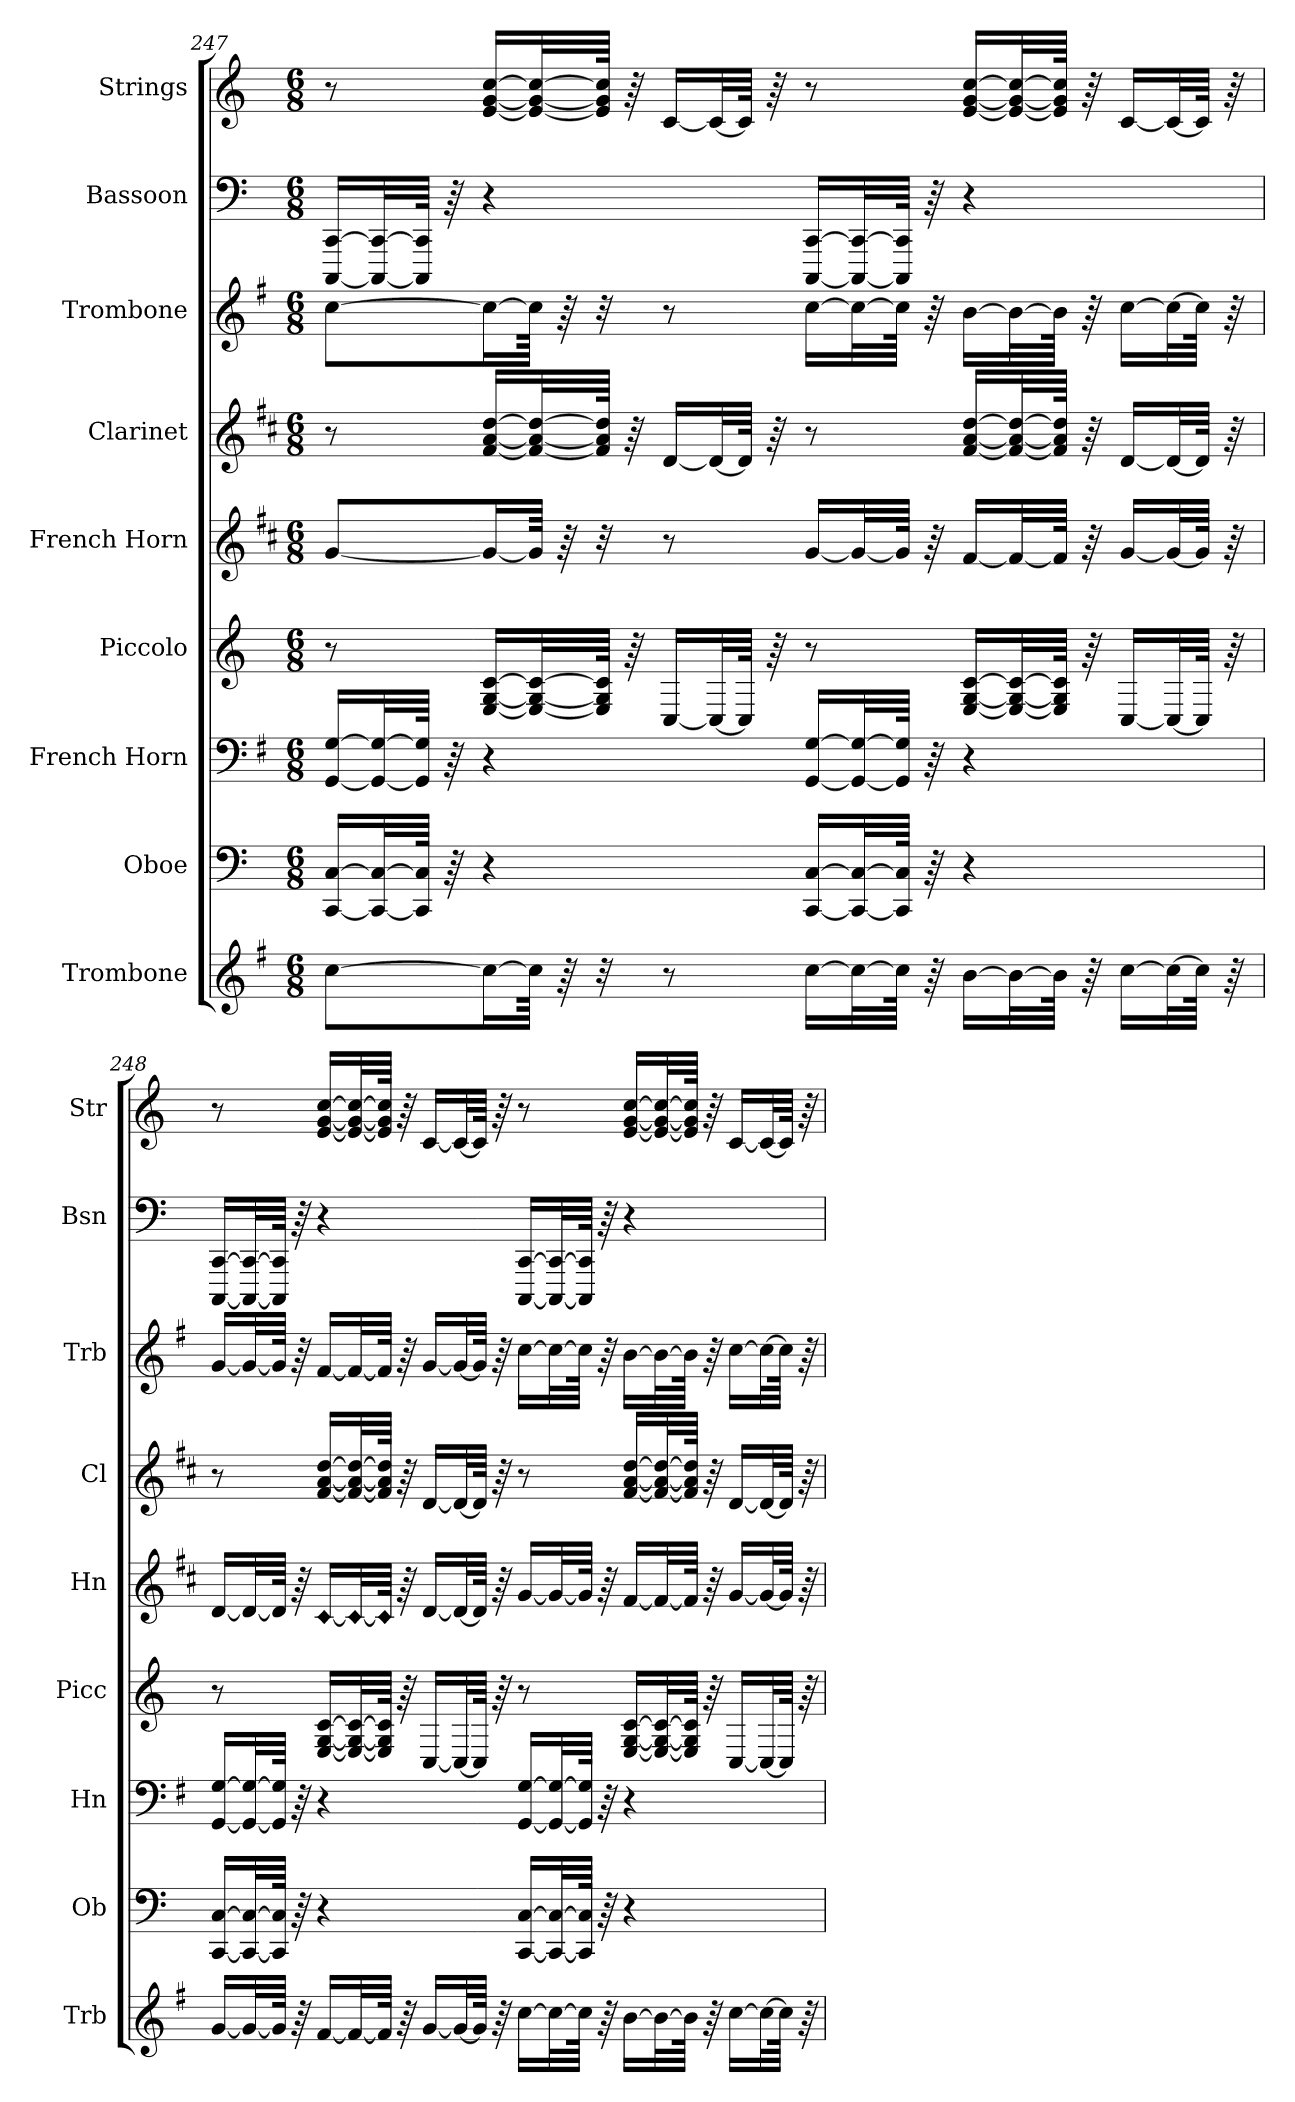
**kern	**kern	**kern	**kern	**kern	**kern	**kern	**kern	**kern
*part9	*part8	*part7	*part6	*part5	*part4	*part3	*part2	*part1
*staff9	*staff8	*staff7	*staff6	*staff5	*staff4	*staff3	*staff2	*staff1
*I"Trombone	*I"Oboe	*I"French Horn	*I"Piccolo	*I"French Horn	*I"Clarinet	*I"Trombone	*I"Bassoon	*I"Strings
*I'Trb	*I'Ob	*I'Hn	*I'Picc	*I'Hn	*I'Cl	*I'Trb	*I'Bsn	*I'Str
!!LO:PB:g=z
*clefG2	*clefF4	*clefF4	*clefG2	*clefG2	*clefG2	*clefG2	*clefF4	*clefG2
*	*	*ITrd4c7	*ITrd-7c-12	*ITrd4c7	*ITrd1c2	*	*	*
*k[f#]	*k[]	*k[]	*k[]	*k[f#]	*k[]	*k[f#]	*k[]	*k[]
*M6/8	*M6/8	*M6/8	*M6/8	*M6/8	*M6/8	*M6/8	*M6/8	*M6/8
=247	=247	=247	=247	=247	=247	=247	=247	=247
[8cc\L	[16CC/ [16C/LL	[16CC/ [16C/LL	8r	[8c/L	8r	[8cc\L	[16CCC/ [16CC/LL	8r
.	32CC/_ 32C/_L	32CC/_ 32C/_L	.	.	.	.	32CCC/_ 32CC/_L	.
.	64CC/] 64C/]JJJk	64CC/] 64C/]JJJk	.	.	.	.	64CCC/] 64CC/]JJJk	.
.	64r	64r	.	.	.	.	64r	.
16cc\L_	4r	4r	[16e/ [16g/ [16cc/LL	16c/L_	[16e/ [16g/ [16cc/LL	16cc\L_	4r	[16e/ [16g/ [16cc/LL
64cc\JJkk]	.	.	32e/_ 32g/_ 32cc/_L	64c/JJkk]	32e/_ 32g/_ 32cc/_L	64cc\JJkk]	.	32e/_ 32g/_ 32cc/_L
64r	.	.	.	64r	.	64r	.	.
32r	.	.	64e/] 64g/] 64cc/]JJJk	32r	64e/] 64g/] 64cc/]JJJk	32r	.	64e/] 64g/] 64cc/]JJJk
.	.	.	64r	.	64r	.	.	64r
8r	.	.	[16c/LL	8r	[16c/LL	8r	.	[16c/LL
.	.	.	32c/L_	.	32c/L_	.	.	32c/L_
.	.	.	64c/JJJk]	.	64c/JJJk]	.	.	64c/JJJk]
.	.	.	64r	.	64r	.	.	64r
[16cc\LL	[16CC/ [16C/LL	[16CC/ [16C/LL	8r	[16c/LL	8r	[16cc\LL	[16CCC/ [16CC/LL	8r
32cc\L_	32CC/_ 32C/_L	32CC/_ 32C/_L	.	32c/L_	.	32cc\L_	32CCC/_ 32CC/_L	.
64cc\JJJk]	64CC/] 64C/]JJJk	64CC/] 64C/]JJJk	.	64c/JJJk]	.	64cc\JJJk]	64CCC/] 64CC/]JJJk	.
64r	64r	64r	.	64r	.	64r	64r	.
[16b\LL	4r	4r	[16e/ [16g/ [16cc/LL	[16B/LL	[16e/ [16g/ [16cc/LL	[16b\LL	4r	[16e/ [16g/ [16cc/LL
32b\L_	.	.	32e/_ 32g/_ 32cc/_L	32B/L_	32e/_ 32g/_ 32cc/_L	32b\L_	.	32e/_ 32g/_ 32cc/_L
64b\JJJk]	.	.	64e/] 64g/] 64cc/]JJJk	64B/JJJk]	64e/] 64g/] 64cc/]JJJk	64b\JJJk]	.	64e/] 64g/] 64cc/]JJJk
64r	.	.	64r	64r	64r	64r	.	64r
[16cc\LL	.	.	[16c/LL	[16c/LL	[16c/LL	[16cc\LL	.	[16c/LL
32cc\L_	.	.	32c/L_	32c/L_	32c/L_	32cc\L_	.	32c/L_
64cc\JJJk]	.	.	64c/JJJk]	64c/JJJk]	64c/JJJk]	64cc\JJJk]	.	64c/JJJk]
64r	.	.	64r	64r	64r	64r	.	64r
!!LO:PB:g=z
=248	=248	=248	=248	=248	=248	=248	=248	=248
[16g/LL	[16CC/ [16C/LL	[16CC/ [16C/LL	8r	[16G/LL	8r	[16g/LL	[16CCC/ [16CC/LL	8r
32g/L_	32CC/_ 32C/_L	32CC/_ 32C/_L	.	32G/L_	.	32g/L_	32CCC/_ 32CC/_L	.
64g/JJJk]	64CC/] 64C/]JJJk	64CC/] 64C/]JJJk	.	64G/JJJk]	.	64g/JJJk]	64CCC/] 64CC/]JJJk	.
64r	64r	64r	.	64r	.	64r	64r	.
!	!	!	!	!LO:N:head=diamond	!	!	!	!
[16f#/LL	4r	4r	[16e/ [16g/ [16cc/LL	[16F#/LL	[16e/ [16g/ [16cc/LL	[16f#/LL	4r	[16e/ [16g/ [16cc/LL
!	!	!	!	!LO:N:head=diamond	!	!	!	!
32f#/L_	.	.	32e/_ 32g/_ 32cc/_L	32F#/L_	32e/_ 32g/_ 32cc/_L	32f#/L_	.	32e/_ 32g/_ 32cc/_L
!	!	!	!	!LO:N:head=diamond	!	!	!	!
64f#/JJJk]	.	.	64e/] 64g/] 64cc/]JJJk	64F#/JJJk]	64e/] 64g/] 64cc/]JJJk	64f#/JJJk]	.	64e/] 64g/] 64cc/]JJJk
64r	.	.	64r	64r	64r	64r	.	64r
[16g/LL	.	.	[16c/LL	[16G/LL	[16c/LL	[16g/LL	.	[16c/LL
32g/L_	.	.	32c/L_	32G/L_	32c/L_	32g/L_	.	32c/L_
64g/JJJk]	.	.	64c/JJJk]	64G/JJJk]	64c/JJJk]	64g/JJJk]	.	64c/JJJk]
64r	.	.	64r	64r	64r	64r	.	64r
[16cc\LL	[16CC/ [16C/LL	[16CC/ [16C/LL	8r	[16c/LL	8r	[16cc\LL	[16CCC/ [16CC/LL	8r
32cc\L_	32CC/_ 32C/_L	32CC/_ 32C/_L	.	32c/L_	.	32cc\L_	32CCC/_ 32CC/_L	.
64cc\JJJk]	64CC/] 64C/]JJJk	64CC/] 64C/]JJJk	.	64c/JJJk]	.	64cc\JJJk]	64CCC/] 64CC/]JJJk	.
64r	64r	64r	.	64r	.	64r	64r	.
[16b\LL	4r	4r	[16e/ [16g/ [16cc/LL	[16B/LL	[16e/ [16g/ [16cc/LL	[16b\LL	4r	[16e/ [16g/ [16cc/LL
32b\L_	.	.	32e/_ 32g/_ 32cc/_L	32B/L_	32e/_ 32g/_ 32cc/_L	32b\L_	.	32e/_ 32g/_ 32cc/_L
64b\JJJk]	.	.	64e/] 64g/] 64cc/]JJJk	64B/JJJk]	64e/] 64g/] 64cc/]JJJk	64b\JJJk]	.	64e/] 64g/] 64cc/]JJJk
64r	.	.	64r	64r	64r	64r	.	64r
[16cc\LL	.	.	[16c/LL	[16c/LL	[16c/LL	[16cc\LL	.	[16c/LL
32cc\L_	.	.	32c/L_	32c/L_	32c/L_	32cc\L_	.	32c/L_
64cc\JJJk]	.	.	64c/JJJk]	64c/JJJk]	64c/JJJk]	64cc\JJJk]	.	64c/JJJk]
64r	.	.	64r	64r	64r	64r	.	64r
=	=	=	=	=	=	=	=	=
*-	*-	*-	*-	*-	*-	*-	*-	*-
